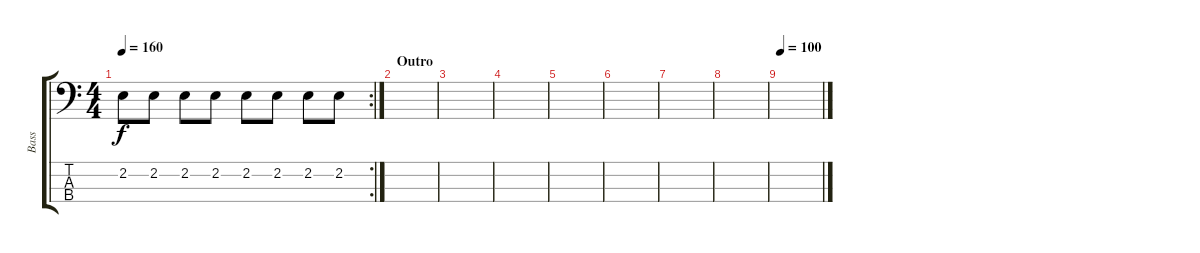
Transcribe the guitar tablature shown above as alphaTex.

\track ("Bass" "Bass") {instrument electricbassfinger}
\staff {score tabs}
\tuning (G2 D2 A1 E1) {hide}
\rc 2
\ts (4 4)
\tempo 160
\clef f4
\ks c
2.2.8{dy f} 2.2.8 2.2.8 2.2.8 2.2.8 2.2.8 2.2.8 2.2.8 |
\section ("" "Outro")
|
|
|
|
|
|
|
\tempo 100
